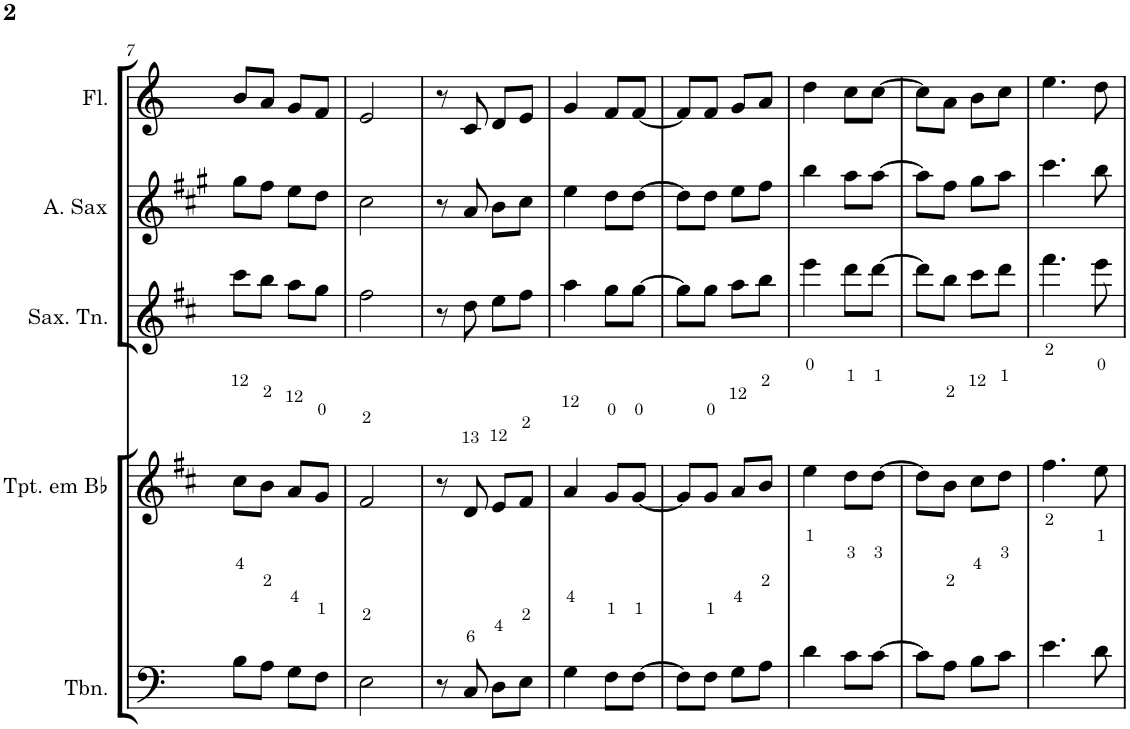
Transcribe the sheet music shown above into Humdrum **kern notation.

**kern	**kern	**kern	**kern	**kern
*part5	*part4	*part3	*part2	*part1
*staff5	*staff4	*staff3	*staff2	*staff1
*I"Trombone	*I"Trompete em Bb	*I"Saxofone Tenor	*I"Saxofone Alto	*I"Flauta Transversal
*I'Tbn.	*I'Tpt. em Bb	*I'Sax. Tn.	*	*I'Fl.
!!LO:PB:g=z
*clefF4	*clefG2	*clefG2	*clefG2	*clefG2
*	*Trd1c2	*Trd8c14	*Trd5c9	*
*k[]	*k[f#c#]	*k[f#c#]	*k[f#c#g#]	*k[]
*M2/4	*M2/4	*M2/4	*M2/4	*M2/4
=7	=7	=7	=7	=7
8B\L	8cc#\L	8ccc#\L	8gg#\L	8b/L
8A\J	8b\J	8bb\J	8ff#\J	8a/J
8G\L	8a/L	8aa\L	8ee\L	8g/L
8F\J	8g/J	8gg\J	8dd\J	8f/J
=8	=8	=8	=8	=8
2E\	2f#/	2ff#\	2cc#\	2e/
=9	=9	=9	=9	=9
8r	8r	8r	8r	8r
8C/	8d/	8dd\	8a/	8c/
8D\L	8e/L	8ee\L	8b\L	8d/L
8E\J	8f#/J	8ff#\J	8cc#\J	8e/J
=10	=10	=10	=10	=10
4G\	4a/	4aa\	4ee\	4g/
8F\L	8g/L	8gg\L	8dd\L	8f/L
[8F\J	[8g/J	[8gg\J	[8dd\J	[8f/J
=11	=11	=11	=11	=11
8F\L]	8g/L]	8gg\L]	8dd\L]	8f/L]
8F\J	8g/J	8gg\J	8dd\J	8f/J
8G\L	8a/L	8aa\L	8ee\L	8g/L
8A\J	8b/J	8bb\J	8ff#\J	8a/J
=12	=12	=12	=12	=12
4d\	4ee\	4eee\	4bb\	4dd\
8c\L	8dd\L	8ddd\L	8aa\L	8cc\L
[8c\J	[8dd\J	[8ddd\J	[8aa\J	[8cc\J
=13	=13	=13	=13	=13
8c\L]	8dd\L]	8ddd\L]	8aa\L]	8cc\L]
8A\J	8b\J	8bb\J	8ff#\J	8a\J
8B\L	8cc#\L	8ccc#\L	8gg#\L	8b\L
8c\J	8dd\J	8ddd\J	8aa\J	8cc\J
=14	=14	=14	=14	=14
4.e\	4.ff#\	4.fff#\	4.ccc#\	4.ee\
8d\	8ee\	8eee\	8bb\	8dd\
=	=	=	=	=
*-	*-	*-	*-	*-
